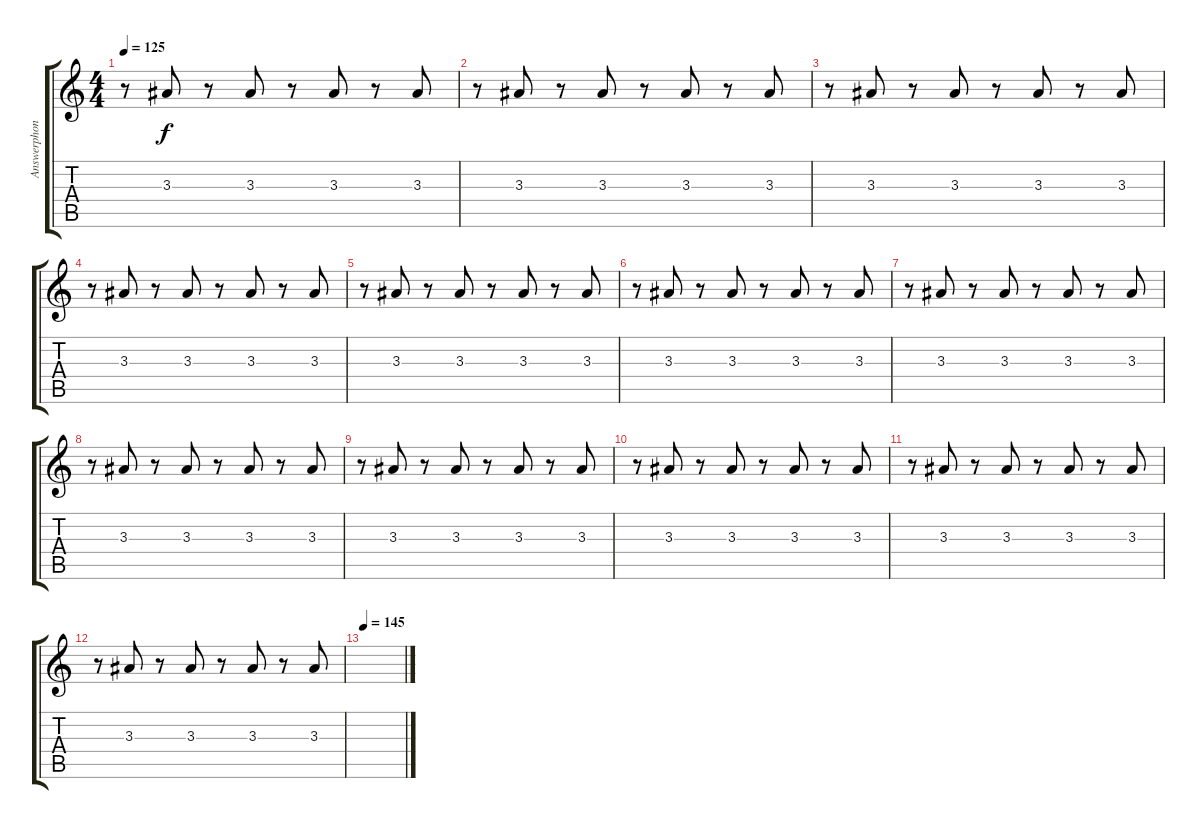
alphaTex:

\track ("Answerphone" "Answerphon") {instrument guitarharmonics}
\staff {score tabs}
\tuning (E4 B3 G3 D3 A2 E2) {hide}
\ts (4 4)
\tempo 125
\clef g2
\ks c
r.8{dy f} 3.3.8 r.8 3.3.8 r.8 3.3.8 r.8 3.3.8 |
r.8 3.3.8 r.8 3.3.8 r.8 3.3.8 r.8 3.3.8 |
r.8 3.3.8 r.8 3.3.8 r.8 3.3.8 r.8 3.3.8 |
r.8 3.3.8 r.8 3.3.8 r.8 3.3.8 r.8 3.3.8 |
r.8 3.3.8 r.8 3.3.8 r.8 3.3.8 r.8 3.3.8 |
r.8 3.3.8 r.8 3.3.8 r.8 3.3.8 r.8 3.3.8 |
r.8 3.3.8 r.8 3.3.8 r.8 3.3.8 r.8 3.3.8 |
r.8 3.3.8 r.8 3.3.8 r.8 3.3.8 r.8 3.3.8 |
r.8 3.3.8 r.8 3.3.8 r.8 3.3.8 r.8 3.3.8 |
r.8 3.3.8 r.8 3.3.8 r.8 3.3.8 r.8 3.3.8 |
r.8 3.3.8 r.8 3.3.8 r.8 3.3.8 r.8 3.3.8 |
r.8 3.3.8 r.8 3.3.8 r.8 3.3.8 r.8 3.3.8 |
\tempo 145
